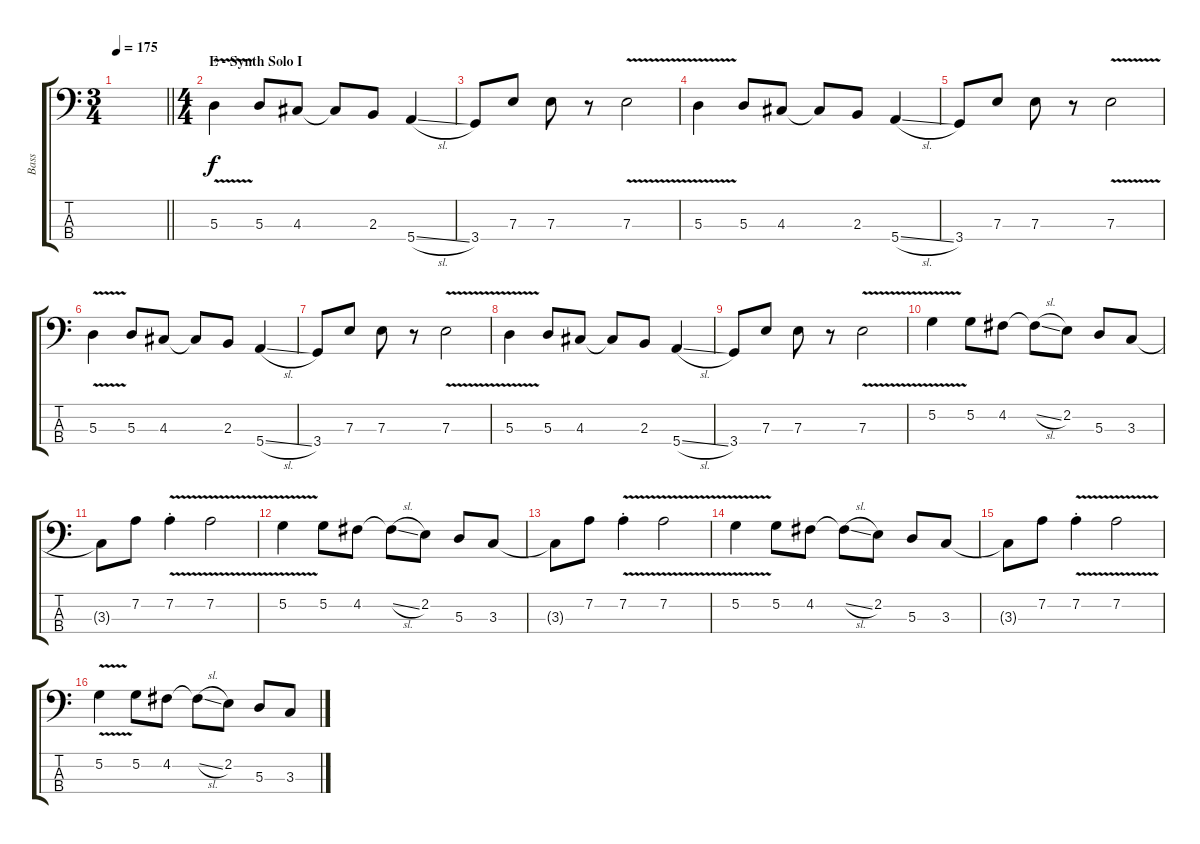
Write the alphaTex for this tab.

\track ("Bass" "Bass") {instrument slapbass2}
\staff {score tabs}
\tuning (G2 D2 A1 E1) {hide}
\ts (3 4)
\tempo 175
\clef f4
\barLineRight lightlight
\ks c
|
\ts (4 4)
\section ("" "E - Synth Solo I")
5.3{v}.4 5.3.8 4.3.8 4.3{t}.8 2.3.8 5.4{sl}.4 |
3.4.8 7.3.8 7.3.8 r.8 7.3{v}.2 |
5.3{v}.4 5.3.8 4.3.8 4.3{t}.8 2.3.8 5.4{sl}.4 |
3.4.8 7.3.8 7.3.8 r.8 7.3{v}.2 |
5.3{v}.4 5.3.8 4.3.8 4.3{t}.8 2.3.8 5.4{sl}.4 |
3.4.8 7.3.8 7.3.8 r.8 7.3{v}.2 |
5.3{v}.4 5.3.8 4.3.8 4.3{t}.8 2.3.8 5.4{sl}.4 |
3.4.8 7.3.8 7.3.8 r.8 7.3{v}.2 |
5.2{v}.4 5.2.8 4.2.8 4.2{sl t}.8 2.2.8 5.3.8 3.3.8 |
3.3{t}.8 7.2.8 7.2{v st}.4 7.2{v}.2 |
5.2{v}.4 5.2.8 4.2.8 4.2{sl t}.8 2.2.8 5.3.8 3.3.8 |
3.3{t}.8 7.2.8 7.2{v st}.4 7.2{v}.2 |
5.2{v}.4 5.2.8 4.2.8 4.2{sl t}.8 2.2.8 5.3.8 3.3.8 |
3.3{t}.8 7.2.8 7.2{v st}.4 7.2{v}.2 |
5.2{v}.4 5.2.8 4.2.8 4.2{sl t}.8 2.2.8 5.3.8 3.3.8
